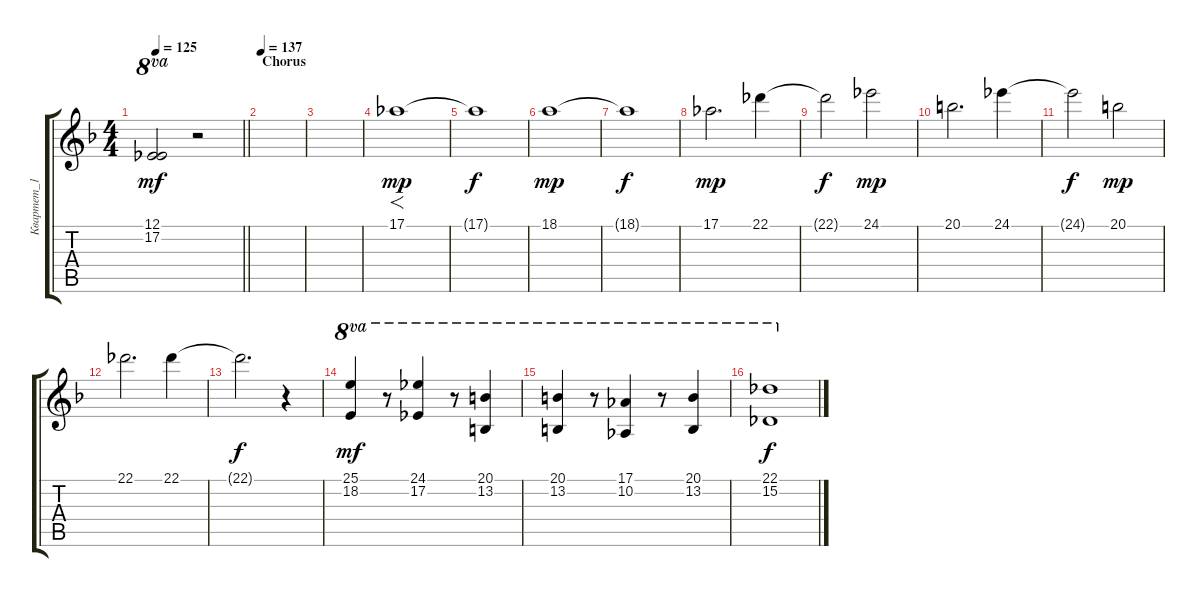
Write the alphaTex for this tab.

\track ("Квартет_1" "Квартет_1") {instrument stringensemble2}
\staff {score tabs}
\tuning (Eb4 Bb3 Gb3 Db3 Ab2 Db2) {hide}
\ts (4 4)
\tempo 125
\clef g2
\barLineRight lightlight
\ks dminor
(12.1 17.2).2{ot 8va dy mf} r.2 |
\section ("" "Chorus")
\tempo 137
|
|
17.1.1{f dy mp} |
17.1{t}.1{dy f} |
18.1.1{dy mp} |
18.1{t}.1{dy f} |
17.1.2{d dy mp} 22.1.4 |
22.1{t}.2{dy f} 24.1.2{dy mp} |
20.1.2{d} 24.1.4 |
24.1{t}.2{dy f} 20.1.2{dy mp} |
22.1.2{d} 22.1.4 |
22.1{t}.2{d dy f} r.4 |
(25.1 18.2).4{ot 8va dy mf} r.8{ot 8va} (24.1 17.2).4{ot 8va} r.8{ot 8va} (20.1 13.2).4{ot 8va} |
(20.1 13.2).4{ot 8va} r.8{ot 8va} (17.1 10.2).4{ot 8va} r.8{ot 8va} (20.1 13.2).4{ot 8va} |
(22.1 15.2).1{ot 8va dy f}
